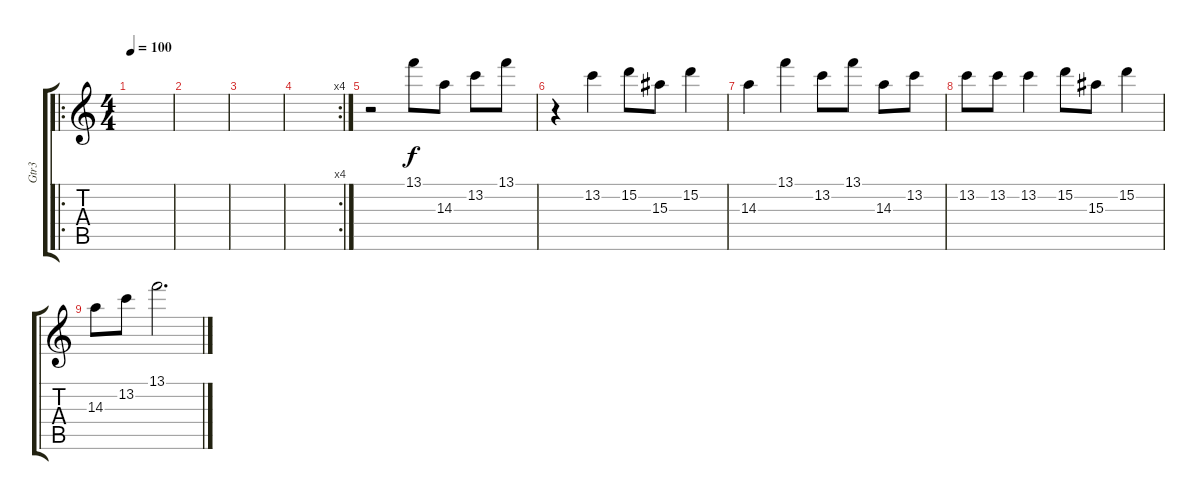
\track ("Gtr3" "Gtr3") {instrument electricguitarclean}
\staff {score tabs}
\tuning (E4 B3 G3 D3 A2 E2) {hide}
\ro
\ts (4 4)
\tempo 100
\clef g2
\ks c
|
|
|
\rc 4
|
r.2 13.1.8 14.3.8 13.2.8 13.1.8 |
r.4 13.2.4 15.2.8 15.3.8 15.2.4 |
14.3.4 13.1.4 13.2.8 13.1.8 14.3.8 13.2.8 |
13.2.8 13.2.8 13.2.4 15.2.8 15.3.8 15.2.4 |
14.3.8 13.2.8 13.1.2{d}
